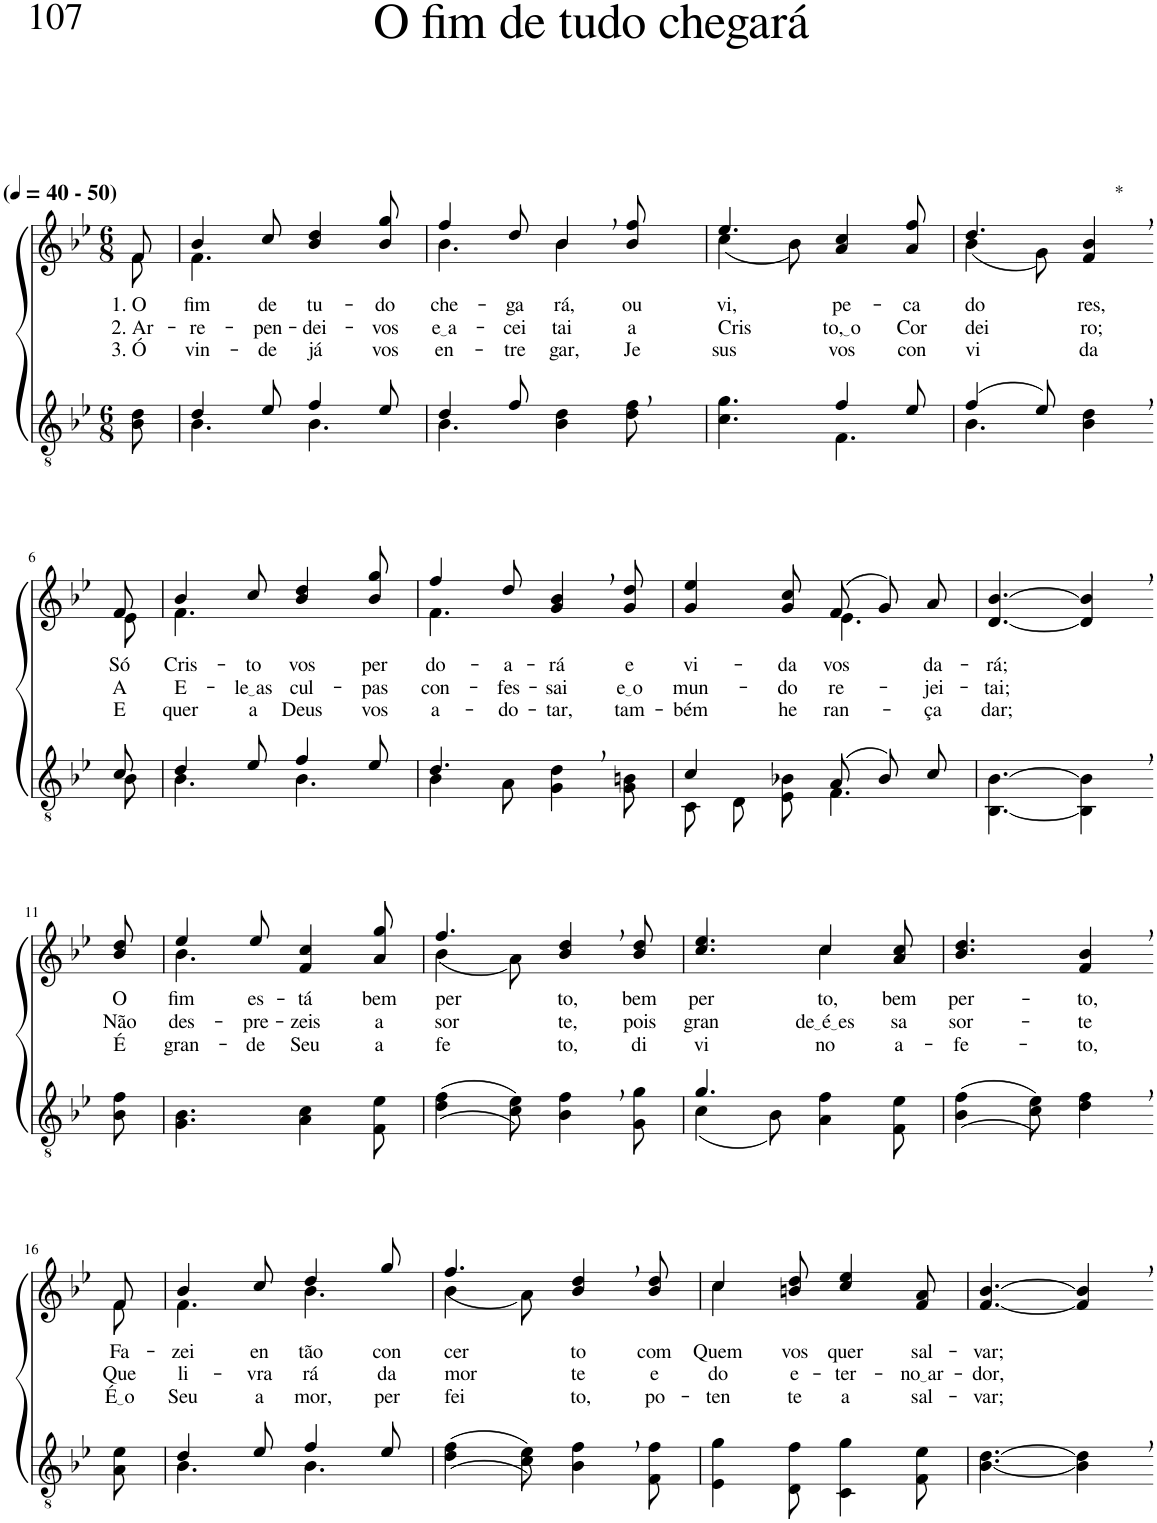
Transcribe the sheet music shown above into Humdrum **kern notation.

**kern	**kern	**text	**text	**text
*part2	*part1	*part1	*part1	*part1
*staff2	*staff1	*staff1	*staff1	*staff1
*I"Parte III e IV	*I"Parte I e II	*	*	*
*clefGv2	*clefG2	*	*	*
*Trd3c5	*Trd3c5	*	*	*
*k[b-e-]	*k[b-e-]	*	*	*
*M6/8	*M6/8	*	*	*
*MM40	*MM40	*	*	*
=1	=1	=1	=1	=1
*	*^	*	*	*
!	!LO:TX:a:B:t=(	!	!	!	!
!	!LO:TX:a:B:t=- 50)	!	!	!	!
!	!	!	!LO:LY:b	!LO:LY:b	!LO:LY:b
8B-\ 8d\	8f/	8f\	1. O	2. Ar-	3. Ó
=2	=2	=2	=2	=2	=2
*^	*	*	*	*	*
!	!	!	!	!LO:LY:b	!LO:LY:b	!LO:LY:b
4d/	4.B-\	4b-/	4.f\	fim	-re-	vin-
!	!	!	!	!LO:LY:b	!LO:LY:b	!LO:LY:b
8e-/	.	8cc/	.	de	-pen-	-de
!	!	!	!	!LO:LY:b	!LO:LY:b	!LO:LY:b
4f/	4.B-\	4b-/ 4dd/	4.ryy	tu-	-dei-	já
!	!	!	!	!LO:LY:b	!LO:LY:b	!LO:LY:b
8e-/	.	8b-/ 8gg/	.	-do	-vos	vos
=3	=3	=3	=3	=3	=3	=3
!	!	!	!	!LO:LY:b	!LO:LY:b	!LO:LY:b
4d/	4.B-\	4ff/	4.b-\	che-	e a	en-
!	!	!	!	!LO:LY:b	!LO:LY:b	!LO:LY:b
8f/	.	8dd/	.	-ga-	cei-	-tre-
!	!	!	!	!LO:LY:b	!LO:LY:b	!LO:LY:b
4.ryy	4B-\ 4d\	4b-,/	4b-\	-rá,	-tai	-gar,
!	!	!	!	!LO:LY:b	!LO:LY:b	!LO:LY:b
.	8d\ 8f\	8b-/ 8ff/	8ryy	ou-	a	Je-
=4	=4	=4	=4	=4	=4	=4
!	!	!	!	!LO:LY:b	!LO:LY:b	!LO:LY:b
4.ryy	4.c\ 4.g\	4.ee-/	(4cc\	-vi,	Cris-	-sus
.	.	.	8b-\)	.	.	.
!	!	!	!	!LO:LY:b	!LO:LY:b	!LO:LY:b
4f/	4.F\	4a/ 4cc/	4.ryy	pe-	to, o	vos
!	!	!	!	!LO:LY:b	!LO:LY:b	!LO:LY:b
8e-/	.	8a/ 8ff/	.	-ca-	Cor-	con-
=5	=5	=5	=5	=5	=5	=5
!	!	!	!	!LO:LY:b	!LO:LY:b	!LO:LY:b
(4f/	4.B-\	4.dd/	(4b-\	-do-	-dei-	-vi-
8e-/)	.	.	8g\)	.	.	.
!	!	!LO:TX:a:t=*	!	!	!	!
!	!	!	!	!LO:LY:b	!LO:LY:b	!LO:LY:b
4B-\, 4d\,	4ryy	4f/, 4b-/,	4ryy	-res,	-ro;	-da
!!LO:LB:g=z	!!
=6-	=6-	=6-	=6-	=6-	=6-	=6-
!	!	!	!	!LO:LY:b	!LO:LY:b	!LO:LY:b
8c/	8B-\	8f/	8e-\	Só	A	E
=7	=7	=7	=7	=7	=7	=7
!	!	!	!	!LO:LY:b	!LO:LY:b	!LO:LY:b
4d/	4.B-\	4b-/	4.f\	Cris-	E-	quer
!	!	!	!	!LO:LY:b	!LO:LY:b	!LO:LY:b
8e-/	.	8cc/	.	-to	le as	a
!	!	!	!	!LO:LY:b	!LO:LY:b	!LO:LY:b
4f/	4.B-\	4b-/ 4dd/	4.ryy	vos	cul-	Deus
!	!	!	!	!LO:LY:b	!LO:LY:b	!LO:LY:b
8e-/	.	8b-/ 8gg/	.	per-	-pas	vos
=8	=8	=8	=8	=8	=8	=8
!	!	!	!	!LO:LY:b	!LO:LY:b	!LO:LY:b
4.d,/	4B-\	4ff/	4.f\	-do-	con-	a-
!	!	!	!	!LO:LY:b	!LO:LY:b	!LO:LY:b
.	8A\	8dd/	.	-a-	-fes-	-do-
!	!	!	!	!LO:LY:b	!LO:LY:b	!LO:LY:b
4.ryy	4G\ 4d\	4g/, 4b-/,	4.ryy	-rá	-sai	-tar,
!	!	!	!	!LO:LY:b	!LO:LY:b	!LO:LY:b
.	8G\ 8Bn\	8g/ 8dd/	.	e	e o	tam-
=9	=9	=9	=9	=9	=9	=9
!	!	!	!	!LO:LY:b	!LO:LY:b	!LO:LY:b
4c/	8C/L	4g/ 4ee-/	4.ryy	vi-	mun-	-bém
.	8D/	.	.	.	.	.
!	!	!	!	!LO:LY:b	!LO:LY:b	!LO:LY:b
8ryy	8E-/ 8B-X/J	8g/ 8cc/	.	-da	-do	he-
!	!	!	!	!LO:LY:b	!LO:LY:b	!LO:LY:b
(8A/L	4.F\	(8f/L	4.e-\	vos	re-	-ran-
8B-/)	.	8g/)	.	.	.	.
!	!	!	!	!LO:LY:b	!LO:LY:b	!LO:LY:b
8c/J	.	8a/J	.	da-	-jei-	-ça
*v	*v	*	*	*	*	*
*	*v	*v	*	*	*
=10	=10	=10	=10	=10
!	!	!LO:LY:b	!LO:LY:b	!LO:LY:b
[4.BB-\ [4.B-\	[4.d/ [4.b-/	-rá;	-tai;	dar;
4BB-\], 4B-\],	4d/], 4b-/],	.	.	.
!!LO:LB:g=z
=11-	=11-	=11-	=11-	=11-
!	!	!LO:LY:b	!LO:LY:b	!LO:LY:b
8B-\ 8f\	8b-/ 8dd/	O	Não	É
=12	=12	=12	=12	=12
*	*^	*	*	*
!	!	!	!LO:LY:b	!LO:LY:b	!LO:LY:b
4.G\ 4.B-\	4ee-/	4.b-\	fim	des-	gran-
!	!	!	!LO:LY:b	!LO:LY:b	!LO:LY:b
.	8ee-/	.	es-	-pre-	-de
!	!	!	!LO:LY:b	!LO:LY:b	!LO:LY:b
4A\ 4c\	4f/ 4cc/	4.ryy	-tá	-zeis	Seu
!	!	!	!LO:LY:b	!LO:LY:b	!LO:LY:b
8F\ 8e-\	8a/ 8gg/	.	bem	a	a-
=13	=13	=13	=13	=13	=13
!	!	!	!LO:LY:b	!LO:LY:b	!LO:LY:b
((4d\ 4f\	4.ff/	(4b-\	per-	sor-	-fe-
8c\ 8e-\))	.	8a\)	.	.	.
!	!	!	!LO:LY:b	!LO:LY:b	!LO:LY:b
4B-\, 4f\,	4b-/, 4dd/,	4.ryy	-to,	-te,	-to,
!	!	!	!LO:LY:b	!LO:LY:b	!LO:LY:b
8G\ 8g\	8b-/ 8dd/	.	bem	pois	di-
=14	=14	=14	=14	=14	=14
*^	*	*	*	*	*
!	!	!	!	!LO:LY:b	!LO:LY:b	!LO:LY:b
4.g/	(4c\	4.ryy	4.cc/ 4.ee-/	per-	gran-	-vi-
.	8B-\)	.	.	.	.	.
!	!	!	!	!LO:LY:b	!LO:LY:b	!LO:LY:b
4.ryy	4A\ 4f\	4cc\	4cc/	-to,	de é es	-no
!	!	!	!	!LO:LY:b	!LO:LY:b	!LO:LY:b
.	8F\ 8e-\	8ryy	8a/ 8cc/	bem	sa	a-
=15	=15	=15	=15	=15	=15	=15
!	!	!	!	!LO:LY:b	!LO:LY:b	!LO:LY:b
*v	*v	*	*	*	*	*
*	*v	*v	*	*	*
((4B-\ 4f\	4.b-/ 4.dd/	per-	-sor-	-fe-
8c\ 8e-\))	.	.	.	.
!	!	!LO:LY:b	!LO:LY:b	!LO:LY:b
4d\, 4f\,	4f/, 4b-/,	-to,	-te	-to,
!!LO:LB:g=z
=16-	=16-	=16-	=16-	=16-
*	*^	*	*	*
!	!	!	!LO:LY:b	!LO:LY:b	!LO:LY:b
8A\ 8e-\	8f/	8f\	Fa-	Que	É o
=17	=17	=17	=17	=17	=17
*^	*	*	*	*	*
!	!	!	!	!LO:LY:b	!LO:LY:b	!LO:LY:b
4d/	4.B-\	4b-/	4.f\	-zei	li-	Seu
!	!	!	!	!LO:LY:b	!LO:LY:b	!LO:LY:b
8e-/	.	8cc/	.	en-	-vra-	a-
!	!	!	!	!LO:LY:b	!LO:LY:b	!LO:LY:b
4f/	4.B-\	4dd/	4.b-\	-tão	-rá	-mor,
!	!	!	!	!LO:LY:b	!LO:LY:b	!LO:LY:b
8e-/	.	8gg/	.	con-	da	per-
*v	*v	*	*	*	*	*
=18	=18	=18	=18	=18	=18
!	!	!	!LO:LY:b	!LO:LY:b	!LO:LY:b
((4d\ 4f\	4.ff/	(4b-\	-cer-	mor-	-fei-
8c\ 8e-\))	.	8a\)	.	.	.
!	!	!	!LO:LY:b	!LO:LY:b	!LO:LY:b
4B-\, 4f\,	4b-/, 4dd/,	4.ryy	-to	-te	-to,
!	!	!	!LO:LY:b	!LO:LY:b	!LO:LY:b
8F\ 8f\	8b-/ 8dd/	.	com	e	po-
=19	=19	=19	=19	=19	=19
!	!	!	!LO:LY:b	!LO:LY:b	!LO:LY:b
4E-\ 4g\	4cc\	4cc/	Quem	do	-ten-
!	!	!	!LO:LY:b	!LO:LY:b	!LO:LY:b
8D\ 8f\	2ryy	8bn/ 8dd/	vos	e-	-te
!	!	!	!LO:LY:b	!LO:LY:b	!LO:LY:b
4C\ 4g\	.	4cc/ 4ee-/	quer	-ter-	a
!	!	!	!LO:LY:b	!LO:LY:b	!LO:LY:b
8F\ 8e-\	.	8f/ 8a/	sal-	no ar	sal-
=20	=20	=20	=20	=20	=20
!	!	!	!LO:LY:b	!LO:LY:b	!LO:LY:b
*	*v	*v	*	*	*
[4.B-\ [4.d\	[4.f/ [4.b-/	-var;	-dor,	-var;
4B-\], 4d\],	4f/], 4b-/],	.	.	.
=-	=-	=-	=-	=-
*-	*-	*-	*-	*-
